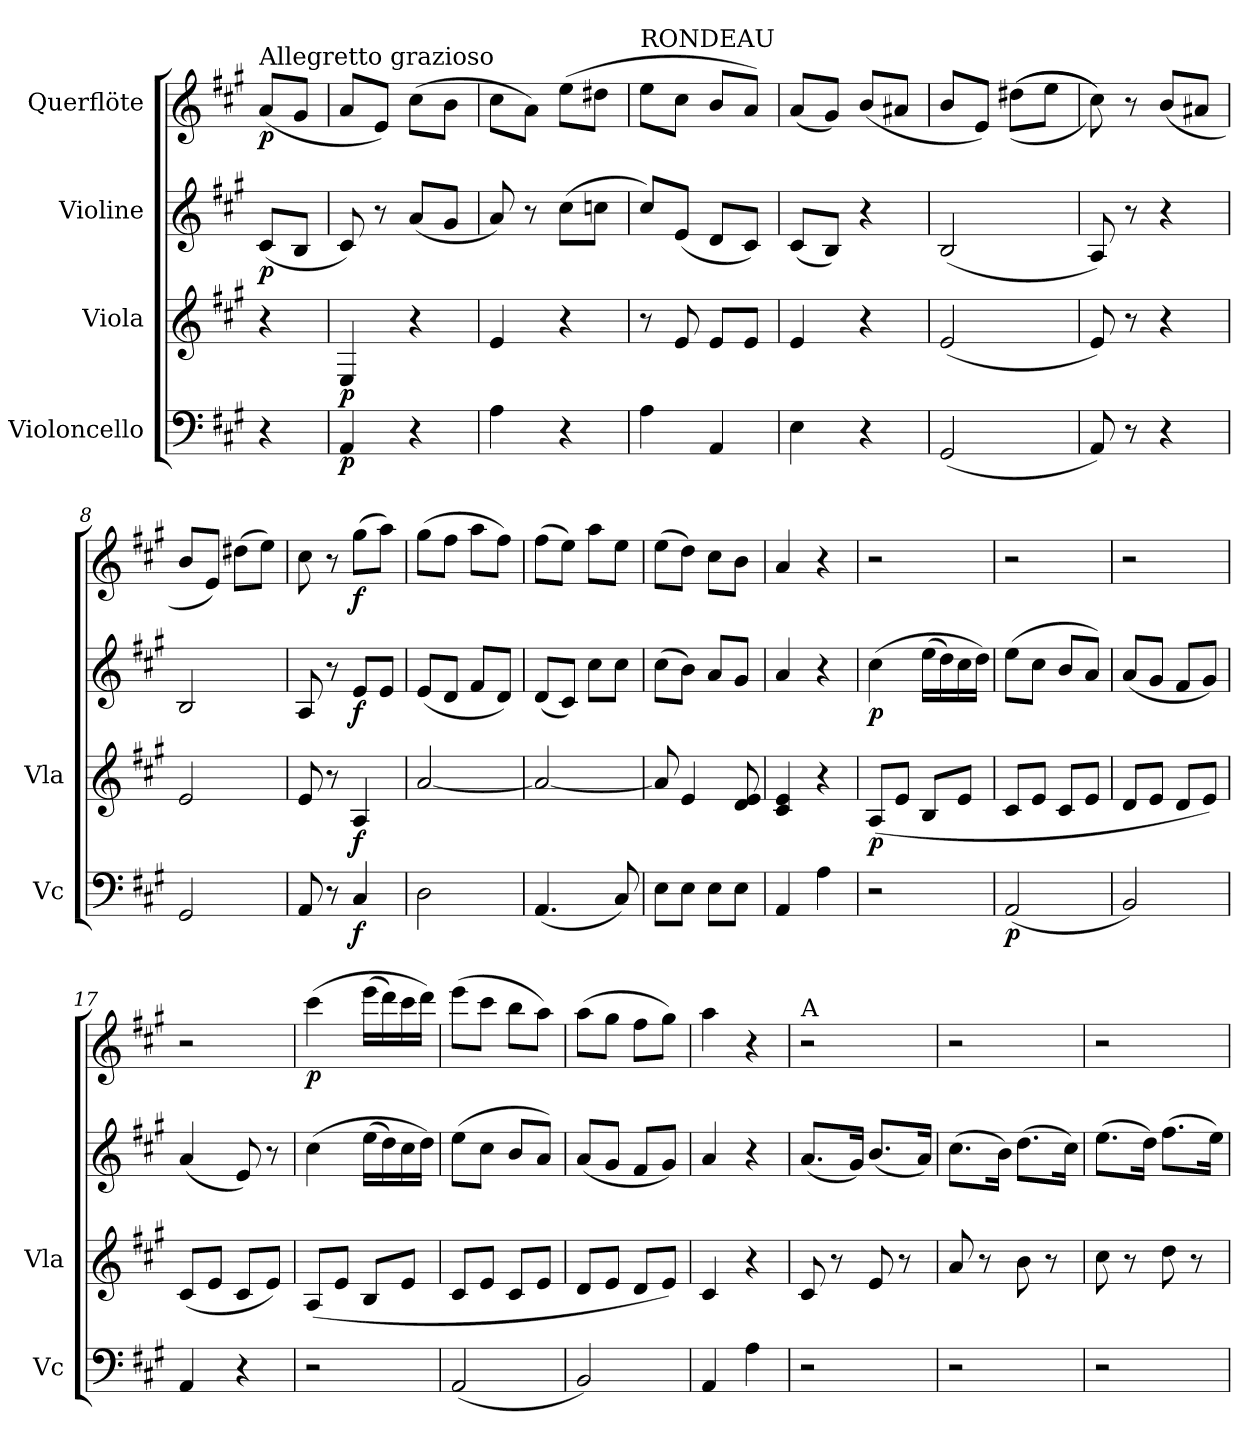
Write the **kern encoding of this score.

**kern	**dynam	**kern	**dynam	**kern	**dynam	**kern	**dynam
*part4	*part4	*part3	*part3	*part2	*part2	*part1	*part1
*staff4	*staff4	*staff3	*staff3	*staff2	*staff2	*staff1	*staff1
*I"Violoncello	*	*I"Viola	*	*I"Violine	*	*I"Querflöte	*
*I'Vc	*	*I'Vla	*	*	*	*	*
*clefF4	*	*clefG2	*	*clefG2	*	*clefG2	*
*k[f#c#g#]	*	*k[f#c#g#]	*	*k[f#c#g#]	*	*k[f#c#g#]	*
=1	=1	=1	=1	=1	=1	=1	=1
!	!	!	!	!	!	!LO:TX:a:t=Allegretto grazioso	!
!	!	!	!	!	!LO:DY:b	!	!LO:DY:b
4r	.	4r	.	(<8c#/L	p	(>8a/L	p
.	.	.	.	8B/J	.	8g#/J	.
=2	=2	=2	=2	=2	=2	=2	=2
!	!LO:DY:b	!	!LO:DY:b	!	!	!	!
4AA/	p	4E/	p	8c#/)	.	8a/L	.
.	.	.	.	8r	.	8e/J)	.
4r	.	4r	.	(<8a/L	.	(>8cc#\L	.
.	.	.	.	8g#/J	.	8b\J	.
=3	=3	=3	=3	=3	=3	=3	=3
4A\	.	4e/	.	8a/)	.	8cc#\L	.
.	.	.	.	8r	.	8a\J)	.
4r	.	4r	.	(>8cc#\L	.	(>8ee\L	.
.	.	.	.	8ccn\J	.	8dd#X\J	.
=4	=4	=4	=4	=4	=4	=4	=4
!	!	!	!	!	!	!LO:TX:a:t=RONDEAU	!
4A\	.	8r	.	8cc#/L)	.	8ee\L	.
.	.	8e/	.	(<8e/J	.	8cc#\J	.
4AA/	.	8e/L	.	8d/L	.	8b/L	.
.	.	8e/J	.	8c#/J)	.	8a/J)	.
=5	=5	=5	=5	=5	=5	=5	=5
4E\	.	4e/	.	(<8c#/L	.	(<8a/L	.
.	.	.	.	8B/J)	.	8g#/J)	.
4r	.	4r	.	4r	.	(<8b/L	.
.	.	.	.	.	.	8a#X/J	.
=6	=6	=6	=6	=6	=6	=6	=6
(<2GG#/	.	(<2e/	.	(<2B/	.	8b/L	.
.	.	.	.	.	.	8e/J)	.
.	.	.	.	.	.	(>(>(>8dd#X\L	.
.	.	.	.	.	.	8ee\J	.
=7	=7	=7	=7	=7	=7	=7	=7
8AA/)	.	8e/)	.	8A/)	.	8cc#\)))	.
8r	.	8r	.	8r	.	8r	.
4r	.	4r	.	4r	.	(<8b/L	.
.	.	.	.	.	.	8a#X/J	.
=8	=8	=8	=8	=8	=8	=8	=8
2GG#/	.	2e/	.	2B/	.	8b/L	.
.	.	.	.	.	.	8e/J)	.
.	.	.	.	.	.	(>8dd#X\L	.
.	.	.	.	.	.	8ee\J)	.
!!LO:LB:g=z
=9	=9	=9	=9	=9	=9	=9	=9
8AA/	.	8e/	.	8A/	.	8cc#\	.
8r	.	8r	.	8r	.	8r	.
!	!LO:DY:b	!	!LO:DY:b	!	!LO:DY:b	!	!LO:DY:b
4C#/	f	4A/	f	8e/L	f	(>8gg#\L	f
.	.	.	.	8e/J	.	8aa\J)	.
=10	=10	=10	=10	=10	=10	=10	=10
2D\	.	[2a/	.	(<8e/L	.	(>8gg#\L	.
.	.	.	.	8d/J	.	8ff#\J	.
.	.	.	.	8f#/L	.	8aa\L	.
.	.	.	.	8d/J)	.	8ff#\J)	.
=11	=11	=11	=11	=11	=11	=11	=11
(<4.AA/	.	2a/_	.	(<8d/L	.	(>8ff#\L	.
.	.	.	.	8c#/J)	.	8ee\J)	.
.	.	.	.	8cc#\L	.	8aa\L	.
8C#/)	.	.	.	8cc#\J	.	8ee\J	.
=12	=12	=12	=12	=12	=12	=12	=12
8E\L	.	8a/]	.	(>8cc#\L	.	(>8ee\L	.
8E\J	.	4e/	.	8b\J)	.	8dd\J)	.
8E\L	.	.	.	8a/L	.	8cc#\L	.
8E\J	.	8d/ 8e/	.	8g#/J	.	8b\J	.
=13	=13	=13	=13	=13	=13	=13	=13
4AA/	.	4c#/ 4e/	.	4a/	.	4a/	.
4A\	.	4r	.	4r	.	4r	.
=14	=14	=14	=14	=14	=14	=14	=14
!	!	!	!LO:DY:b	!	!LO:DY:b	!	!
2r	.	(>8A/L	p	(>4cc#\	p	2r	.
.	.	8e/J	.	.	.	.	.
.	.	8B/L	.	(>16ee\LL	.	.	.
.	.	.	.	16dd\)	.	.	.
.	.	8e/J	.	16cc#\	.	.	.
.	.	.	.	16dd\JJ)	.	.	.
=15	=15	=15	=15	=15	=15	=15	=15
!	!LO:DY:b	!	!	!	!	!	!
(<2AA/	p	8c#/L	.	(>8ee\L	.	2r	.
.	.	8e/J	.	8cc#\J	.	.	.
.	.	8c#/L	.	8b/L	.	.	.
.	.	8e/J	.	8a/J)	.	.	.
=16	=16	=16	=16	=16	=16	=16	=16
2BB/)	.	8d/L	.	(<8a/L	.	2r	.
.	.	8e/J	.	8g#/J	.	.	.
.	.	8d/L	.	8f#/L	.	.	.
.	.	8e/J)	.	8g#/J)	.	.	.
!!LO:LB:g=z
=17	=17	=17	=17	=17	=17	=17	=17
4AA/	.	(<8c#/L	.	(<4a/	.	2r	.
.	.	8e/J	.	.	.	.	.
4r	.	8c#/L	.	8e/)	.	.	.
.	.	8e/J)	.	8r	.	.	.
=18	=18	=18	=18	=18	=18	=18	=18
!	!	!	!	!	!	!	!LO:DY:b
2r	.	(>8A/L	.	(>4cc#\	.	(>4ccc#\	p
.	.	8e/J	.	.	.	.	.
.	.	8B/L	.	(>16ee\LL	.	(>16eee\LL	.
.	.	.	.	16dd\)	.	16ddd\)	.
.	.	8e/J	.	16cc#\	.	16ccc#\	.
.	.	.	.	16dd\JJ)	.	16ddd\JJ)	.
=19	=19	=19	=19	=19	=19	=19	=19
(<2AA/	.	8c#/L	.	(>8ee\L	.	(>8eee\L	.
.	.	8e/J	.	8cc#\J	.	8ccc#\J	.
.	.	8c#/L	.	8b/L	.	8bb\L	.
.	.	8e/J	.	8a/J)	.	8aa\J)	.
=20	=20	=20	=20	=20	=20	=20	=20
2BB/)	.	8d/L	.	(<8a/L	.	(>8aa\L	.
.	.	8e/J	.	8g#/J	.	8gg#\J	.
.	.	8d/L	.	8f#/L	.	8ff#\L	.
.	.	8e/J)	.	8g#/J)	.	8gg#\J)	.
=21	=21	=21	=21	=21	=21	=21	=21
4AA/	.	4c#/	.	4a/	.	4aa\	.
4A\	.	4r	.	4r	.	4r	.
=22	=22	=22	=22	=22	=22	=22	=22
!	!	!	!	!	!	!LO:TX:a:t=A	!
2r	.	8c#/	.	(<8.a/L	.	2r	.
.	.	8r	.	.	.	.	.
.	.	.	.	16g#/Jk)	.	.	.
.	.	8e/	.	(<8.b/L	.	.	.
.	.	8r	.	.	.	.	.
.	.	.	.	16a/Jk)	.	.	.
=23	=23	=23	=23	=23	=23	=23	=23
2r	.	8a/	.	(>8.cc#\L	.	2r	.
.	.	8r	.	.	.	.	.
.	.	.	.	16b\Jk)	.	.	.
.	.	8b\	.	(>8.dd\L	.	.	.
.	.	8r	.	.	.	.	.
.	.	.	.	16cc#\Jk)	.	.	.
=24	=24	=24	=24	=24	=24	=24	=24
2r	.	8cc#\	.	(>8.ee\L	.	2r	.
.	.	8r	.	.	.	.	.
.	.	.	.	16dd\Jk)	.	.	.
.	.	8dd\	.	(>8.ff#\L	.	.	.
.	.	8r	.	.	.	.	.
.	.	.	.	16ee\Jk)	.	.	.
=	=	=	=	=	=	=	=
*-	*-	*-	*-	*-	*-	*-	*-
